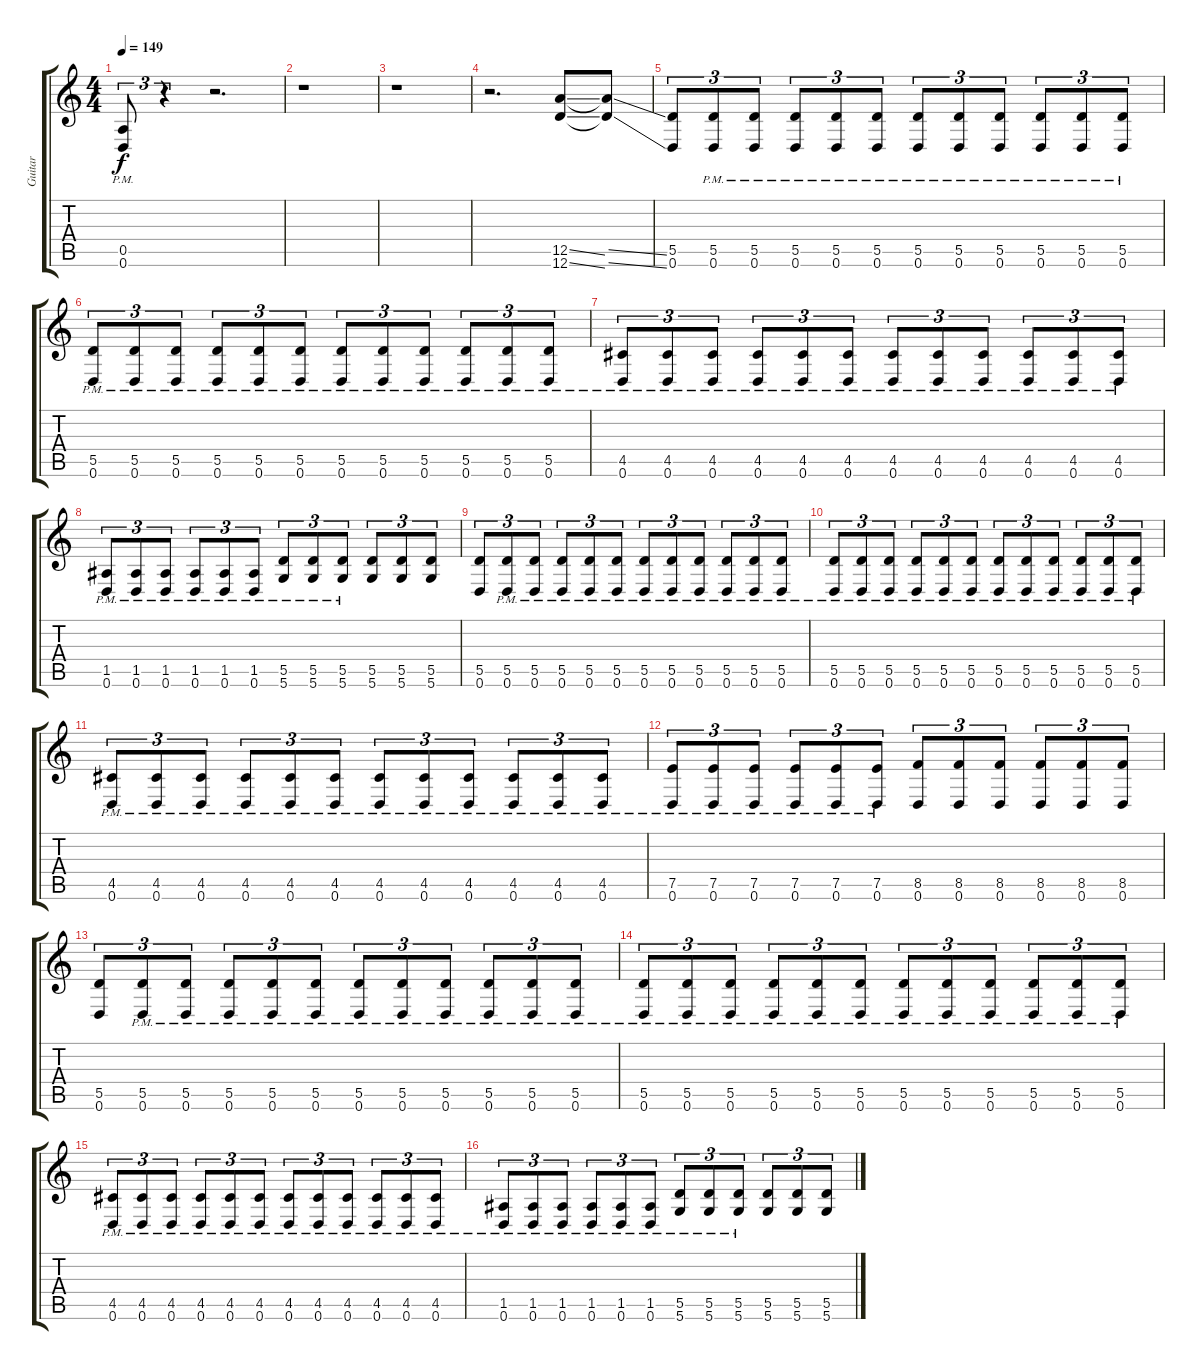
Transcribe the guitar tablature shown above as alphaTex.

\track ("Guitar" "Guitar") {instrument distortionguitar}
\staff {score tabs}
\tuning (E4 B3 G3 D3 A2 D2) {hide}
\ts (4 4)
\tempo 149
\clef g2
\ks c
(0.5{pm} 0.6{pm}).8{tu (3 2) dy f} r.4{tu (3 2)} r.2{d} |
r.1 |
r.1 |
r.2{d} (12.5{ss} 12.6{ss}).8 (12.5{ss t} 12.6{ss t}).8 |
(5.5 0.6).8{tu (3 2)} (5.5{pm} 0.6{pm}).8{tu (3 2)} (5.5{pm} 0.6{pm}).8{tu (3 2)} (5.5{pm} 0.6{pm}).8{tu (3 2)} (5.5{pm} 0.6{pm}).8{tu (3 2)} (5.5{pm} 0.6{pm}).8{tu (3 2)} (5.5{pm} 0.6{pm}).8{tu (3 2)} (5.5{pm} 0.6{pm}).8{tu (3 2)} (5.5{pm} 0.6{pm}).8{tu (3 2)} (5.5{pm} 0.6{pm}).8{tu (3 2)} (5.5{pm} 0.6{pm}).8{tu (3 2)} (5.5{pm} 0.6{pm}).8{tu (3 2)} |
(5.5{pm} 0.6{pm}).8{tu (3 2)} (5.5{pm} 0.6{pm}).8{tu (3 2)} (5.5{pm} 0.6{pm}).8{tu (3 2)} (5.5{pm} 0.6{pm}).8{tu (3 2)} (5.5{pm} 0.6{pm}).8{tu (3 2)} (5.5{pm} 0.6{pm}).8{tu (3 2)} (5.5{pm} 0.6{pm}).8{tu (3 2)} (5.5{pm} 0.6{pm}).8{tu (3 2)} (5.5{pm} 0.6{pm}).8{tu (3 2)} (5.5{pm} 0.6{pm}).8{tu (3 2)} (5.5{pm} 0.6{pm}).8{tu (3 2)} (5.5{pm} 0.6{pm}).8{tu (3 2)} |
(4.5{pm} 0.6{pm}).8{tu (3 2)} (4.5{pm} 0.6{pm}).8{tu (3 2)} (4.5{pm} 0.6{pm}).8{tu (3 2)} (4.5{pm} 0.6{pm}).8{tu (3 2)} (4.5{pm} 0.6{pm}).8{tu (3 2)} (4.5{pm} 0.6{pm}).8{tu (3 2)} (4.5{pm} 0.6{pm}).8{tu (3 2)} (4.5{pm} 0.6{pm}).8{tu (3 2)} (4.5{pm} 0.6{pm}).8{tu (3 2)} (4.5{pm} 0.6{pm}).8{tu (3 2)} (4.5{pm} 0.6{pm}).8{tu (3 2)} (4.5{pm} 0.6{pm}).8{tu (3 2)} |
(1.5{pm} 0.6{pm}).8{tu (3 2)} (1.5{pm} 0.6{pm}).8{tu (3 2)} (1.5{pm} 0.6{pm}).8{tu (3 2)} (1.5{pm} 0.6{pm}).8{tu (3 2)} (1.5{pm} 0.6{pm}).8{tu (3 2)} (1.5{pm} 0.6{pm}).8{tu (3 2)} (5.5{pm} 5.6{pm}).8{tu (3 2)} (5.5{pm} 5.6{pm}).8{tu (3 2)} (5.5{pm} 5.6{pm}).8{tu (3 2)} (5.5 5.6).8{tu (3 2)} (5.5 5.6).8{tu (3 2)} (5.5 5.6).8{tu (3 2)} |
(5.5 0.6).8{tu (3 2)} (5.5{pm} 0.6{pm}).8{tu (3 2)} (5.5{pm} 0.6{pm}).8{tu (3 2)} (5.5{pm} 0.6{pm}).8{tu (3 2)} (5.5{pm} 0.6{pm}).8{tu (3 2)} (5.5{pm} 0.6{pm}).8{tu (3 2)} (5.5{pm} 0.6{pm}).8{tu (3 2)} (5.5{pm} 0.6{pm}).8{tu (3 2)} (5.5{pm} 0.6{pm}).8{tu (3 2)} (5.5{pm} 0.6{pm}).8{tu (3 2)} (5.5{pm} 0.6{pm}).8{tu (3 2)} (5.5{pm} 0.6{pm}).8{tu (3 2)} |
(5.5{pm} 0.6{pm}).8{tu (3 2)} (5.5{pm} 0.6{pm}).8{tu (3 2)} (5.5{pm} 0.6{pm}).8{tu (3 2)} (5.5{pm} 0.6{pm}).8{tu (3 2)} (5.5{pm} 0.6{pm}).8{tu (3 2)} (5.5{pm} 0.6{pm}).8{tu (3 2)} (5.5{pm} 0.6{pm}).8{tu (3 2)} (5.5{pm} 0.6{pm}).8{tu (3 2)} (5.5{pm} 0.6{pm}).8{tu (3 2)} (5.5{pm} 0.6{pm}).8{tu (3 2)} (5.5{pm} 0.6{pm}).8{tu (3 2)} (5.5{pm} 0.6{pm}).8{tu (3 2)} |
(4.5{pm} 0.6{pm}).8{tu (3 2)} (4.5{pm} 0.6{pm}).8{tu (3 2)} (4.5{pm} 0.6{pm}).8{tu (3 2)} (4.5{pm} 0.6{pm}).8{tu (3 2)} (4.5{pm} 0.6{pm}).8{tu (3 2)} (4.5{pm} 0.6{pm}).8{tu (3 2)} (4.5{pm} 0.6{pm}).8{tu (3 2)} (4.5{pm} 0.6{pm}).8{tu (3 2)} (4.5{pm} 0.6{pm}).8{tu (3 2)} (4.5{pm} 0.6{pm}).8{tu (3 2)} (4.5{pm} 0.6{pm}).8{tu (3 2)} (4.5{pm} 0.6{pm}).8{tu (3 2)} |
(7.5{pm} 0.6{pm}).8{tu (3 2)} (7.5{pm} 0.6{pm}).8{tu (3 2)} (7.5{pm} 0.6{pm}).8{tu (3 2)} (7.5{pm} 0.6{pm}).8{tu (3 2)} (7.5{pm} 0.6{pm}).8{tu (3 2)} (7.5{pm} 0.6{pm}).8{tu (3 2)} (8.5 0.6).8{tu (3 2)} (8.5 0.6).8{tu (3 2)} (8.5 0.6).8{tu (3 2)} (8.5 0.6).8{tu (3 2)} (8.5 0.6).8{tu (3 2)} (8.5 0.6).8{tu (3 2)} |
(5.5 0.6).8{tu (3 2)} (5.5{pm} 0.6{pm}).8{tu (3 2)} (5.5{pm} 0.6{pm}).8{tu (3 2)} (5.5{pm} 0.6{pm}).8{tu (3 2)} (5.5{pm} 0.6{pm}).8{tu (3 2)} (5.5{pm} 0.6{pm}).8{tu (3 2)} (5.5{pm} 0.6{pm}).8{tu (3 2)} (5.5{pm} 0.6{pm}).8{tu (3 2)} (5.5{pm} 0.6{pm}).8{tu (3 2)} (5.5{pm} 0.6{pm}).8{tu (3 2)} (5.5{pm} 0.6{pm}).8{tu (3 2)} (5.5{pm} 0.6{pm}).8{tu (3 2)} |
(5.5{pm} 0.6{pm}).8{tu (3 2)} (5.5{pm} 0.6{pm}).8{tu (3 2)} (5.5{pm} 0.6{pm}).8{tu (3 2)} (5.5{pm} 0.6{pm}).8{tu (3 2)} (5.5{pm} 0.6{pm}).8{tu (3 2)} (5.5{pm} 0.6{pm}).8{tu (3 2)} (5.5{pm} 0.6{pm}).8{tu (3 2)} (5.5{pm} 0.6{pm}).8{tu (3 2)} (5.5{pm} 0.6{pm}).8{tu (3 2)} (5.5{pm} 0.6{pm}).8{tu (3 2)} (5.5{pm} 0.6{pm}).8{tu (3 2)} (5.5{pm} 0.6{pm}).8{tu (3 2)} |
(4.5{pm} 0.6{pm}).8{tu (3 2)} (4.5{pm} 0.6{pm}).8{tu (3 2)} (4.5{pm} 0.6{pm}).8{tu (3 2)} (4.5{pm} 0.6{pm}).8{tu (3 2)} (4.5{pm} 0.6{pm}).8{tu (3 2)} (4.5{pm} 0.6{pm}).8{tu (3 2)} (4.5{pm} 0.6{pm}).8{tu (3 2)} (4.5{pm} 0.6{pm}).8{tu (3 2)} (4.5{pm} 0.6{pm}).8{tu (3 2)} (4.5{pm} 0.6{pm}).8{tu (3 2)} (4.5{pm} 0.6{pm}).8{tu (3 2)} (4.5{pm} 0.6{pm}).8{tu (3 2)} |
(1.5{pm} 0.6{pm}).8{tu (3 2)} (1.5{pm} 0.6{pm}).8{tu (3 2)} (1.5{pm} 0.6{pm}).8{tu (3 2)} (1.5{pm} 0.6{pm}).8{tu (3 2)} (1.5{pm} 0.6{pm}).8{tu (3 2)} (1.5{pm} 0.6{pm}).8{tu (3 2)} (5.5{pm} 5.6{pm}).8{tu (3 2)} (5.5{pm} 5.6{pm}).8{tu (3 2)} (5.5{pm} 5.6{pm}).8{tu (3 2)} (5.5 5.6).8{tu (3 2)} (5.5 5.6).8{tu (3 2)} (5.5 5.6).8{tu (3 2)}
